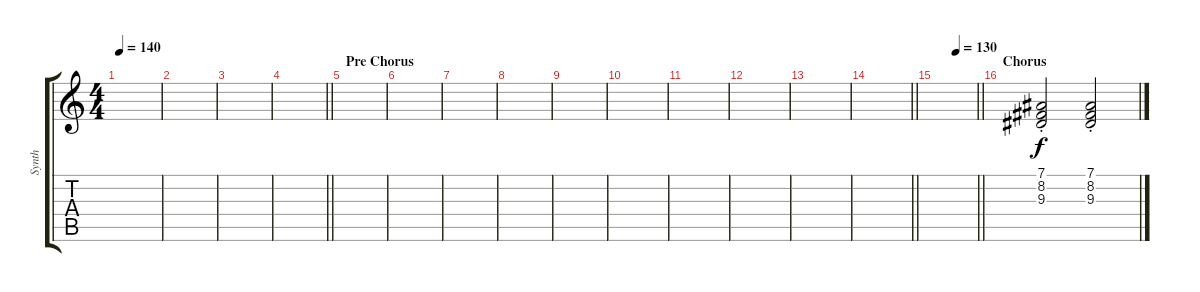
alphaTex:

\track ("Synth" "Synth") {instrument pad4choir}
\staff {score tabs}
\tuning (Eb4 Bb3 Gb3 Db3 Ab2 Eb2) {hide}
\ts (4 4)
\tempo 140
\clef g2
\ks c
|
|
|
\barLineRight lightlight
|
\section ("" "Pre Chorus")
|
|
|
|
|
|
|
|
|
\barLineRight lightlight
|
\section ("" "")
\tempo (130 0.5)
\barLineRight lightlight
|
\section ("" "Chorus")
(7.1{st} 8.2{st} 9.3{st}).2{instrument choiraahs} (7.1{st} 8.2{st} 9.3{st}).2
